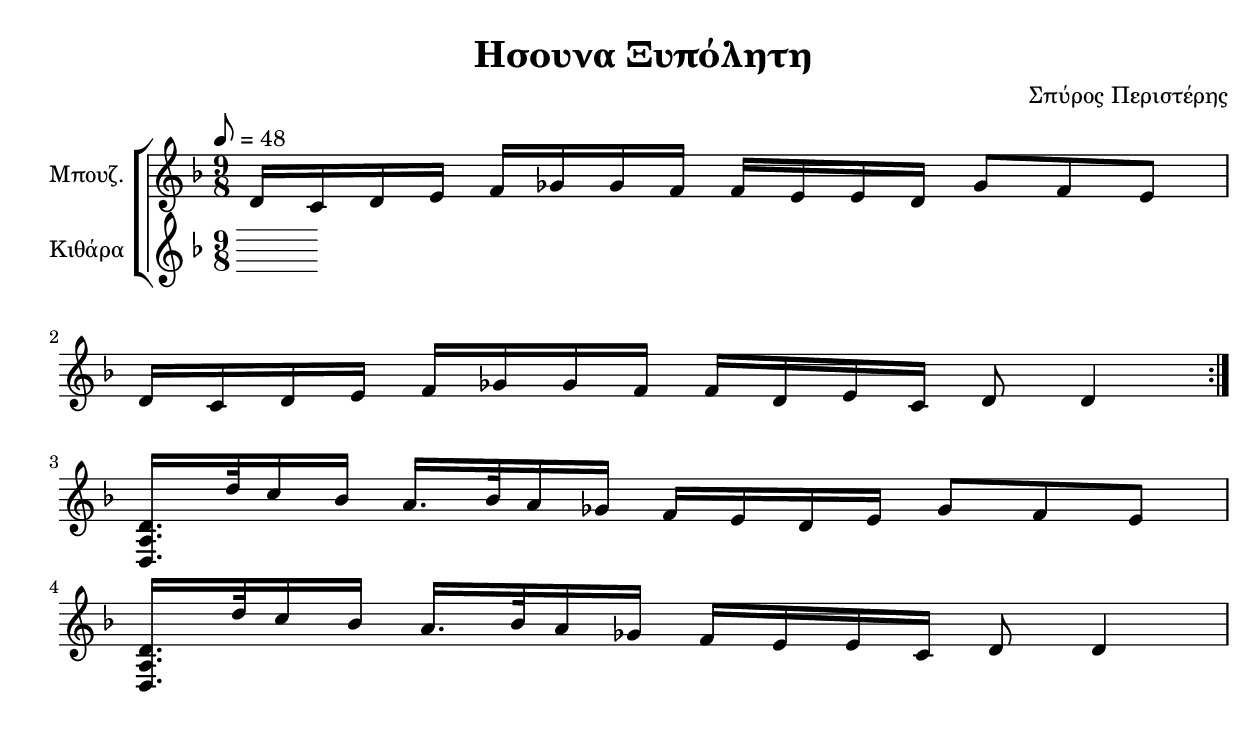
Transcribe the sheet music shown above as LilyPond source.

\version "2.18.2"
\language "english"

\include "articulate.ly"
\header {
	title = "Ησουνα Ξυπόλητη"
  	composer = "Σπύρος Περιστέρης"
  	midititle = "paksimadokleftra"  	
}
  
global = {  
 	\key d \minor
	\time 9/8
}

globalTempo = \tempo 8 = 48

cb = #(define-music-function
		(parser location left note right)
		(number? ly:music? number?)
		#{			
			\set stemLeftBeamCount = #left
			\set stemRightBeamCount = #right
			#note						
		#}
)

\header {
	title = "Ησουνα Ξυπόλητη"
  	composer = "Σπύρος Περιστέρης"
  	midititle = "paksimadokleftra"  	
}
  
global = {  
 	\key d \minor
	\time 9/8
}

globalTempo = \tempo 8 = 48

cb = #(define-music-function
		(parser location left note right)
		(number? ly:music? number?)
		#{			
			\set stemLeftBeamCount = #left
			\set stemRightBeamCount = #right
			#note						
		#}
)


mpouzoukiPartI = \relative d' {
	d16[c d e] 
	f16[gf gf f]
	f16[e e d]
	gf8[f e]					| \break
	
	d16[c d e] 
	f16[gf gf f]
	f16[d e c]
	d8 d4						| \break
	
}

mpouzoukiPartII = \relative d' {
	<d a d,>16.[d'32 c16 bf]
	a16.[bf32 a16 gf]
	f16[e d e]
	gf8[f e]					| \break
	
	<d a d,>16.[d'32 c16 bf]
	a16.[bf32 a16 gf]
	f16[e e c]
	d8 d4						| \break
	
}

mpouzoukiAll = \relative d' {
	\global
	\repeat volta 2 { \mpouzoukiPartI }
	\mpouzoukiPartII
}

\header {
	title = "Ησουνα Ξυπόλητη"
  	composer = "Σπύρος Περιστέρης"
  	midititle = "paksimadokleftra"  	
}
  
global = {  
 	\key d \minor
	\time 9/8
}

globalTempo = \tempo 8 = 48

cb = #(define-music-function
		(parser location left note right)
		(number? ly:music? number?)
		#{			
			\set stemLeftBeamCount = #left
			\set stemRightBeamCount = #right
			#note						
		#}
)


guitarPartI = \relative d {
		
	
}

guitarAll = {	
	\global
		
}

\header {
	title = "Ησουνα Ξυπόλητη"
  	composer = "Σπύρος Περιστέρης"
  	midititle = "paksimadokleftra"  	
}
  
global = {  
 	\key d \minor
	\time 9/8
}

globalTempo = \tempo 8 = 48

cb = #(define-music-function
		(parser location left note right)
		(number? ly:music? number?)
		#{			
			\set stemLeftBeamCount = #left
			\set stemRightBeamCount = #right
			#note						
		#}
)


chordsPartI = \chordmode {
	
}


chordsAll = {
	\global
	
}


\paper {
	  #(set-paper-size "a4")
	  top-margin = 10
	  left-margin = 10
	  right-margin = 2
	  %page-count = #1
}

\score {
	\new StaffGroup <<
		\new Staff {
			\set Staff.instrumentName = "Μπουζ."			
			\globalTempo
			\new Voice = "bouz1" {
				\mpouzoukiAll
			}
		}			
		\new ChordNames {
			\set chordChanges = ##t
			\chordsAll			
		}
		\new Staff {
			\set Staff.instrumentName = "Κιθάρα"					
			\new Voice = "guitar" {		
				\guitarAll				
			}
		}		
	>>
	\layout {
		\context {
    		\Score
    		\override StaffGrouper.staff-staff-spacing.padding = #0
    		\override StaffGrouper.staff-staff-spacing.basic-distance = #1
  		}
	}
}

\score {
	\new StaffGroup <<
		\new Staff = "bouzouki-1" {
			
			\set Staff.midiInstrument = #"acoustic guitar (steel)"
			\unfoldRepeats {
				\mpouzoukiAll
			}
		}			
		\new Staff = "guitar" {
			
			\set Staff.midiInstrument = #"acoustic guitar (steel)"
			\unfoldRepeats {
				\guitarAll				
			}
		}			
	>>
	\midi {
    	\context {
			\Score
		}   	
    	\globalTempo
  	}
}